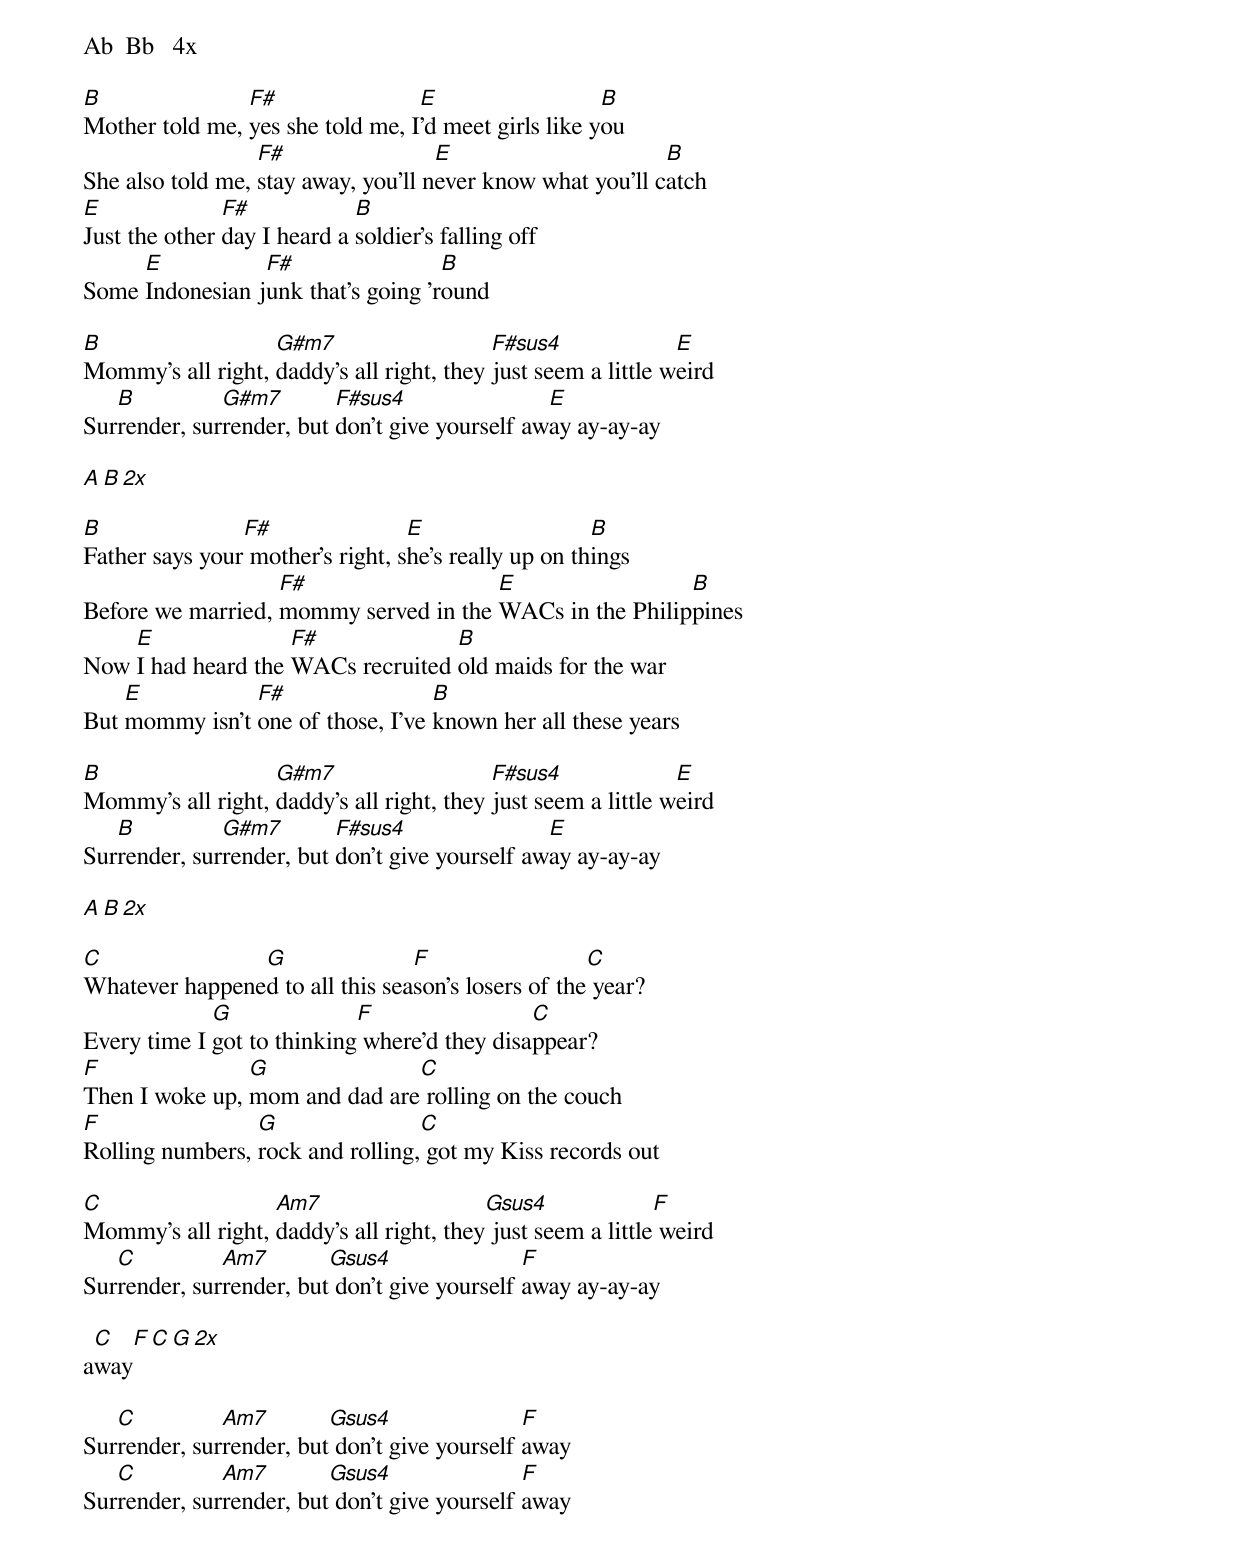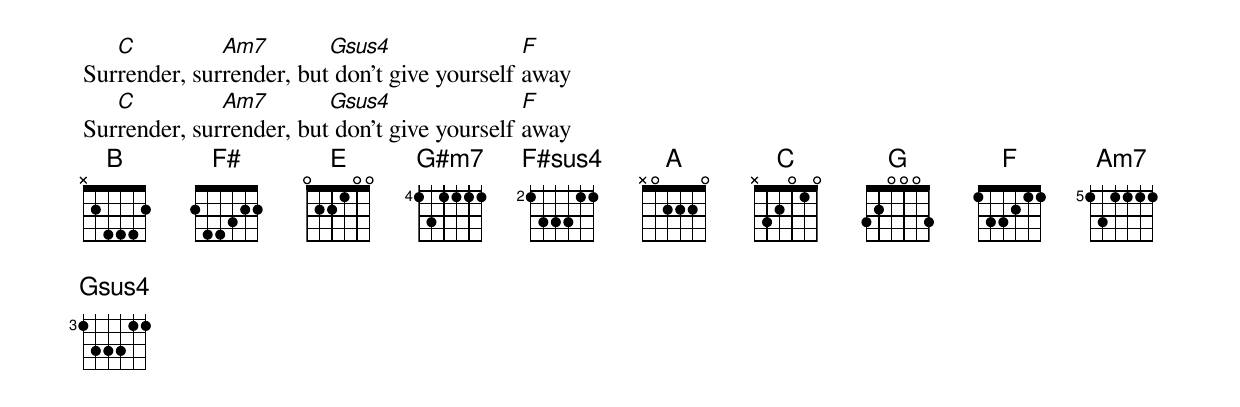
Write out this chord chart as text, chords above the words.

G#m7     464444        Am7     575555
F#sus4   244422        Gsus4   355533


Ab  Bb   4x

B               F#                E                   B
Mother told me, yes she told me, I'd meet girls like you
                  F#                 E                      B
She also told me, stay away, you'll never know what you'll catch
E              F#            B
Just the other day I heard a soldier's falling off
     E           F#                 B
Some Indonesian junk that's going 'round

B                  G#m7                    F#sus4              E
Mommy's all right, daddy's all right, they just seem a little weird
   B          G#m7        F#sus4                E
Surrender, surrender, but don't give yourself away ay-ay-ay

A  B    2x

B               F#                E                   B
Father says your mother's right, she's really up on things
                   F#                  E                 B
Before we married, mommy served in the WACs in the Philippines
    E               F#             B
Now I had heard the WACs recruited old maids for the war
    E           F#                 B
But mommy isn't one of those, I've known her all these years

B                  G#m7                    F#sus4              E
Mommy's all right, daddy's all right, they just seem a little weird
   B          G#m7        F#sus4                E
Surrender, surrender, but don't give yourself away ay-ay-ay

A  B   2x

C               G                F                  C
Whatever happened to all this season's losers of the year?
             G              F                 C
Every time I got to thinking where'd they disappear?
F               G              C
Then I woke up, mom and dad are rolling on the couch
F                G                C
Rolling numbers, rock and rolling, got my Kiss records out

C                  Am7                    Gsus4              F
Mommy's all right, daddy's all right, they just seem a little weird
   C          Am7        Gsus4                F
Surrender, surrender, but don't give yourself away ay-ay-ay

 C  F  C  G  2x
away

   C          Am7        Gsus4                F
Surrender, surrender, but don't give yourself away
   C          Am7        Gsus4                F
Surrender, surrender, but don't give yourself away
   C          Am7        Gsus4                F
Surrender, surrender, but don't give yourself away
   C          Am7        Gsus4                F
Surrender, surrender, but don't give yourself away
